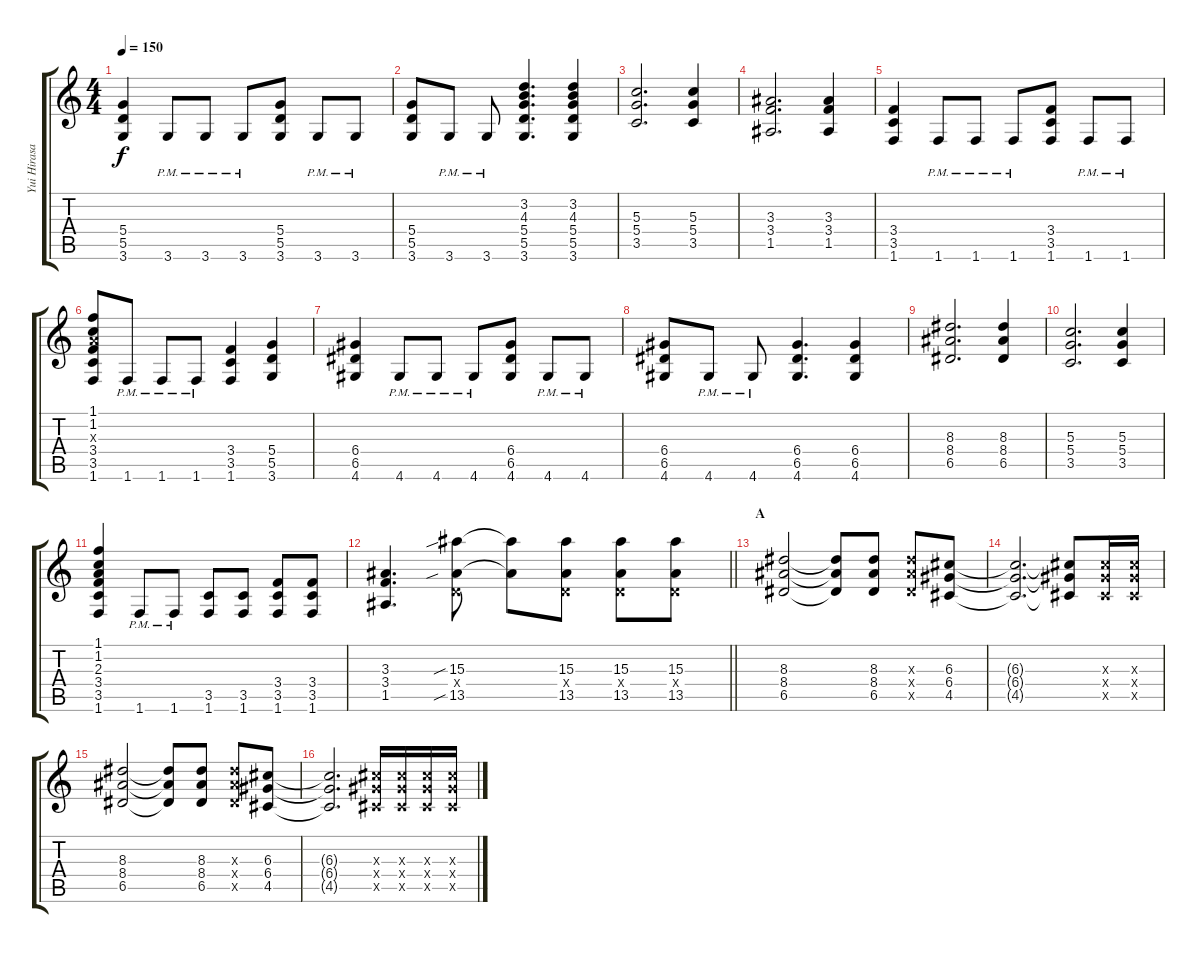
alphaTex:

\track ("Yui Hirasawa" "Yui Hirasa") {instrument distortionguitar}
\staff {score tabs}
\tuning (E4 B3 G3 D3 A2 E2) {hide}
\ts (4 4)
\tempo 150
\clef g2
\ks c
(5.4 5.5 3.6).4{dy f} 3.6{pm}.8 3.6{pm}.8 3.6{pm}.8 (5.4 5.5 3.6).8 3.6{pm}.8 3.6{pm}.8 |
(5.4 5.5 3.6).8 3.6{pm}.8 3.6{pm}.8 (3.2 4.3 5.4 5.5 3.6).4{d} (3.2 4.3 5.4 5.5 3.6).4 |
(5.3 5.4 3.5).2{d} (5.3 5.4 3.5).4 |
(3.3 3.4 1.5).2{d} (3.3 3.4 1.5).4 |
(3.4 3.5 1.6).4 1.6{pm}.8 1.6{pm}.8 1.6{pm}.8 (3.4 3.5 1.6).8 1.6{pm}.8 1.6{pm}.8 |
(1.1 1.2 2.3{x} 3.4 3.5 1.6).8 1.6{pm}.8 1.6{pm}.8 1.6{pm}.8 (3.4 3.5 1.6).4 (5.4 5.5 3.6).4 |
(6.4 6.5 4.6).4 4.6{pm}.8 4.6{pm}.8 4.6{pm}.8 (6.4 6.5 4.6).8 4.6{pm}.8 4.6{pm}.8 |
(6.4 6.5 4.6).8 4.6{pm}.8 4.6{pm}.8 (6.4 6.5 4.6).4{d} (6.4 6.5 4.6).4 |
(8.3 8.4 6.5).2{d} (8.3 8.4 6.5).4 |
(5.3 5.4 3.5).2{d} (5.3 5.4 3.5).4 |
(1.1 1.2 2.3 3.4 3.5 1.6).4 1.6{pm}.8 1.6{pm}.8 (3.5 1.6).8 (3.5 1.6).8 (3.4 3.5 1.6).8 (3.4 3.5 1.6).8 |
\barLineRight lightlight
(3.3 3.4 1.5).4{d} (15.3{sib} 0.4{x} 13.5{sib}).8 (15.3{t} 13.5{t}).8 (15.3 0.4{x} 13.5).8 (15.3 0.4{x} 13.5).8 (15.3 0.4{x} 13.5).8 |
\section ("" "A")
(8.3 8.4 6.5).2 (8.3{t} 8.4{t} 6.5{t}).8 (8.3 8.4 6.5).8 (8.3{x} 8.4{x} 6.5{x}).8 (6.3 6.4 4.5).8 |
(6.3{t} 6.4{t} 4.5{t}).2{d} (6.3{t} 6.4{t} 4.5{t}).8 (6.3{x} 6.4{x} 4.5{x}).16 (6.3{x} 6.4{x} 4.5{x}).16 |
(8.3 8.4 6.5).2 (8.3{t} 8.4{t} 6.5{t}).8 (8.3 8.4 6.5).8 (8.3{x} 8.4{x} 6.5{x}).8 (6.3 6.4 4.5).8 |
(6.3{t} 6.4{t} 4.5{t}).2{d} (6.3{x} 6.4{x} 4.5{x}).16 (6.3{x} 6.4{x} 4.5{x}).16 (6.3{x} 6.4{x} 4.5{x}).16 (6.3{x} 6.4{x} 4.5{x}).16
